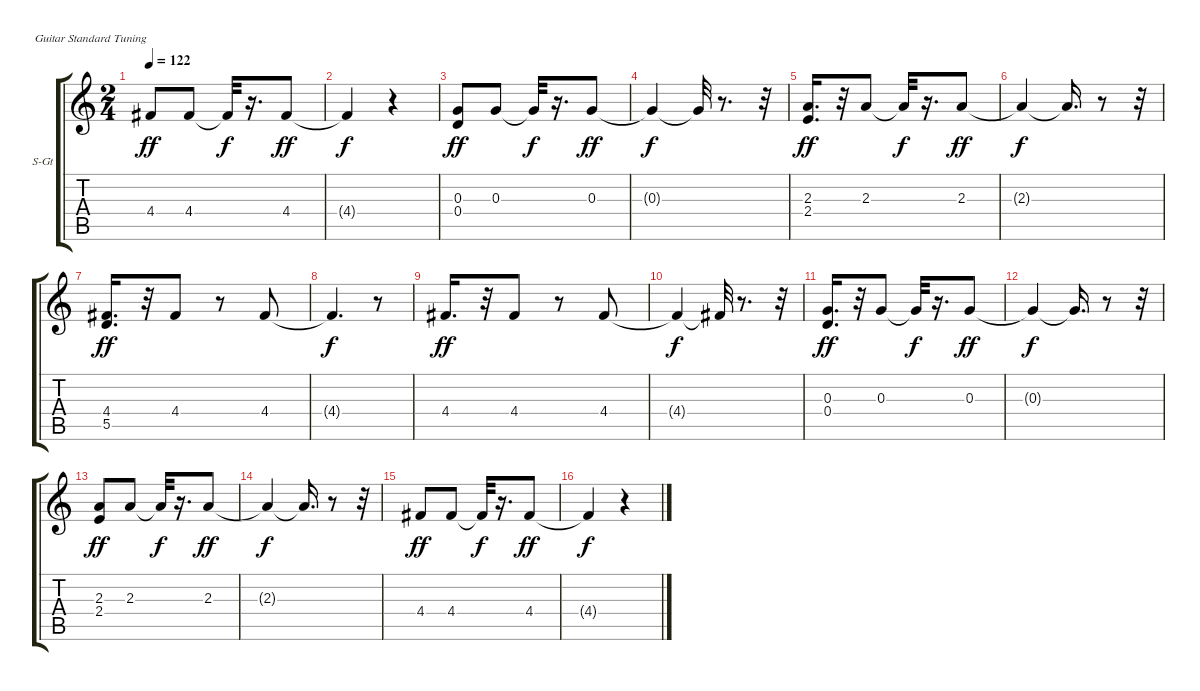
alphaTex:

\bracketExtendMode groupsimilarinstruments
\firstSystemTrackNameOrientation horizontal
\otherSystemsTrackNameOrientation horizontal
\track ("Колокольчик" "S-Gt") {instrument acousticguitarsteel}
\staff {score tabs}
\tuning (E4 B3 G3 D3 A2 E2)
\ts (2 4)
\tempo 122
\clef g2
\ks c
4.4.8{dy ff} 4.4.8 4.4{t}.32{dy f} r.16{d} 4.4.8{dy ff} |
4.4{t}.4{dy f} r.4 |
(0.3 0.4).8{dy ff} 0.3.8 0.3{t}.32{dy f} r.16{d} 0.3.8{dy ff} |
0.3{t}.4{dy f} 0.3{t}.32 r.8{d} r.32 |
(2.3 2.4).16{d dy ff} r.32 2.3.8 2.3{t}.32{dy f} r.16{d} 2.3.8{dy ff} |
2.3{t}.4{dy f} 2.3{t}.16{d} r.8 r.32 |
(4.4 5.5).16{d dy ff} r.32 4.4.8 r.8 4.4.8 |
4.4{t}.4{d dy f} r.8 |
4.4.16{d dy ff} r.32 4.4.8 r.8 4.4.8 |
4.4{t}.4{dy f} 4.4{t}.32 r.8{d} r.32 |
(0.3 0.4).16{d dy ff} r.32 0.3.8 0.3{t}.32{dy f} r.16{d} 0.3.8{dy ff} |
0.3{t}.4{dy f} 0.3{t}.16{d} r.8 r.32 |
(2.3 2.4).8{dy ff} 2.3.8 2.3{t}.32{dy f} r.16{d} 2.3.8{dy ff} |
2.3{t}.4{dy f} 2.3{t}.16{d} r.8 r.32 |
4.4.8{dy ff} 4.4.8 4.4{t}.32{dy f} r.16{d} 4.4.8{dy ff} |
4.4{t}.4{dy f} r.4
